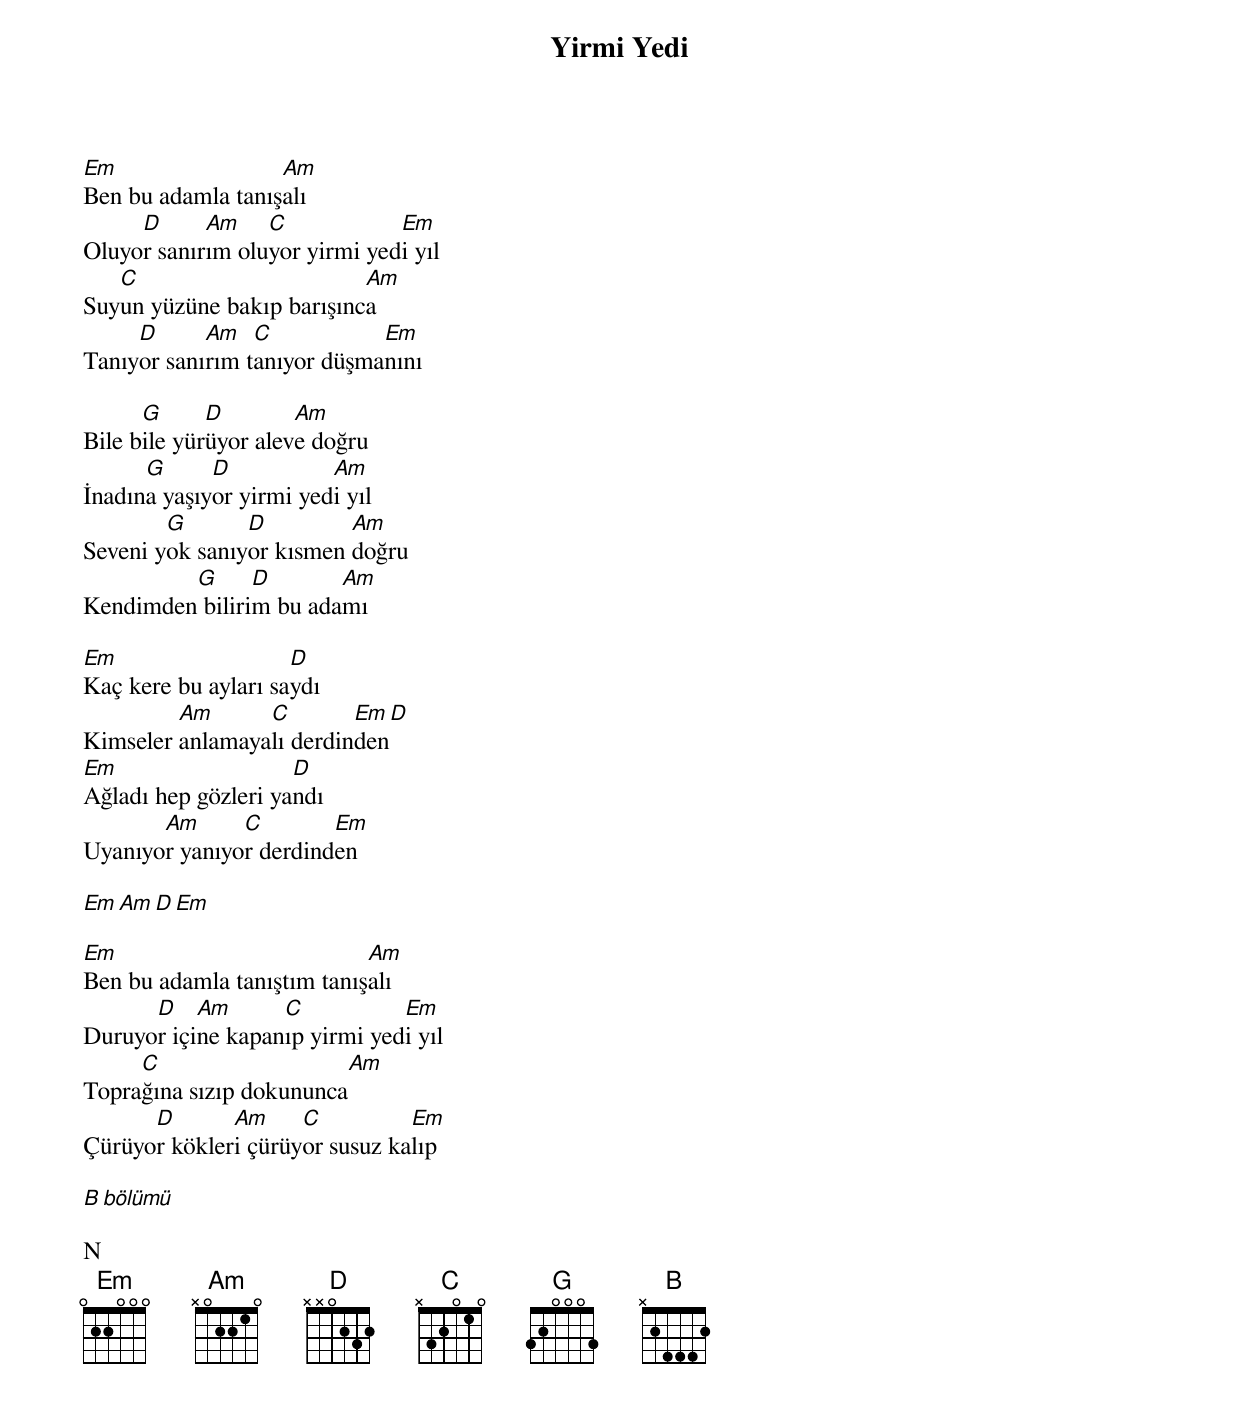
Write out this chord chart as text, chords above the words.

{title: Yirmi Yedi}
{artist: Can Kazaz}

Em                 Am
Ben bu adamla tanışalı
     D      Am    C            Em
Oluyor sanırım oluyor yirmi yedi yıl
   C                       Am
Suyun yüzüne bakıp barışınca
     D      Am   C           Em
Tanıyor sanırım tanıyor düşmanını

      G      D        Am
Bile bile yürüyor aleve doğru
      G      D           Am
İnadına yaşıyor yirmi yedi yıl
        G       D         Am
Seveni yok sanıyor kısmen doğru
         G      D       Am
Kendimden bilirim bu adamı

Em                   D
Kaç kere bu ayları saydı
         Am      C        Em D
Kimseler anlamayalı derdinden
Em                   D
Ağladı hep gözleri yandı
       Am      C        Em
Uyanıyor yanıyor derdinden

Em Am D Em

Em                          Am
Ben bu adamla tanıştım tanışalı
      D    Am      C           Em
Duruyor içine kapanıp yirmi yedi yıl
     C                   Am
Toprağına sızıp dokununca
      D       Am     C          Em
Çürüyor kökleri çürüyor susuz kalıp

B bölümü

N
